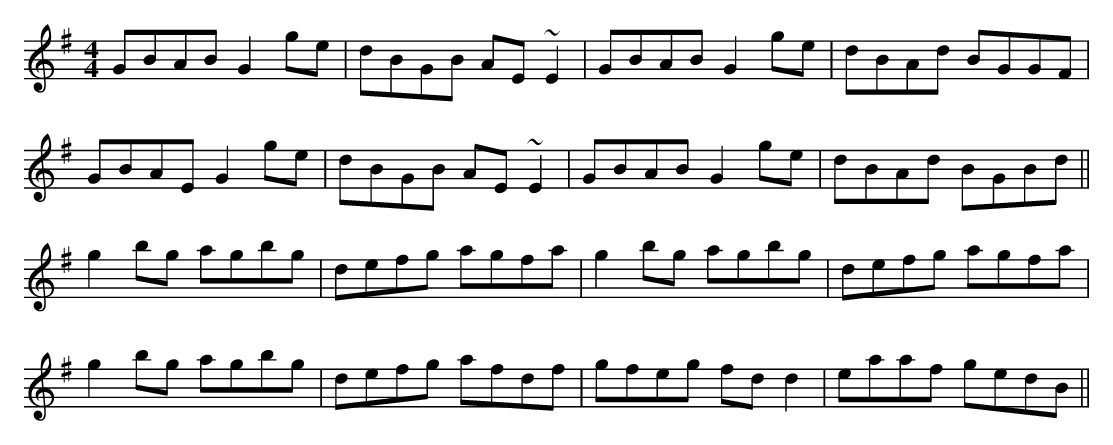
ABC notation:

X:1
M:4/4
K:G
GBAB G2 ge|dBGB AE~E2|GBAB G2 ge|dBAd BGGF|
GBAE G2 ge|dBGB AE~E2|GBAB G2 ge|dBAd BGBd||
g2bg agbg|defg agfa|g2 bg agbg|defg agfa|
g2bg agbg|defg afdf|gfeg fdd2|eaaf gedB||
